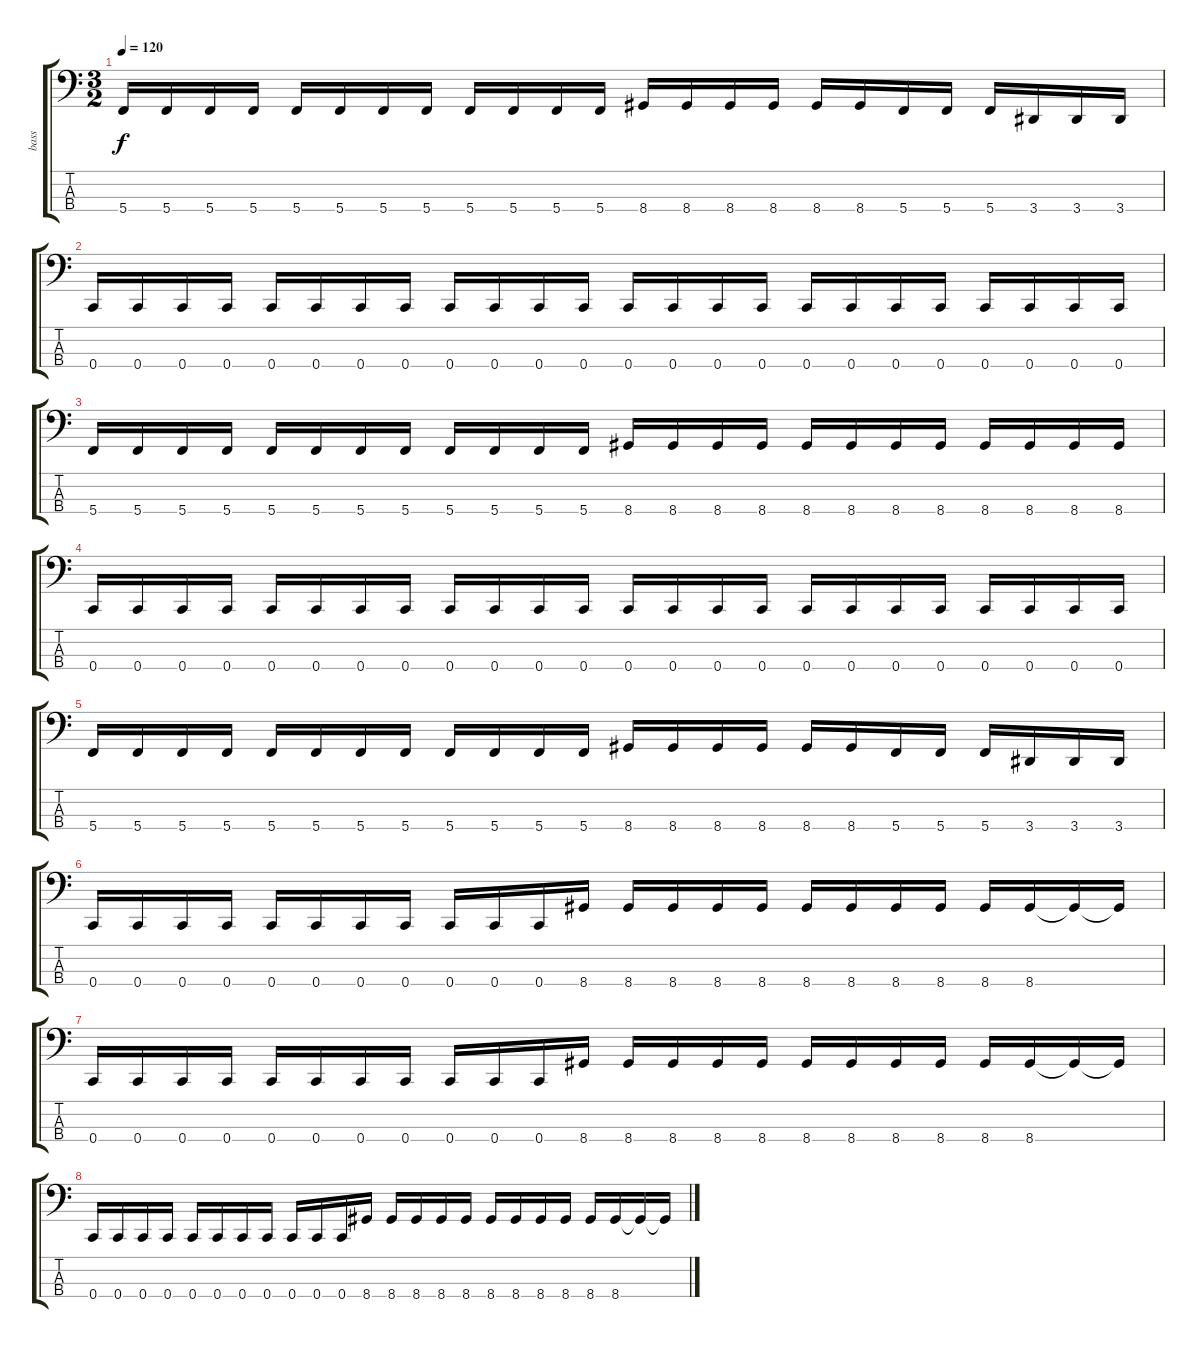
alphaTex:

\track ("bass" "bass") {instrument electricbasspick}
\staff {score tabs}
\tuning (Eb2 Bb1 F1 C1) {hide}
\ts (3 2)
\tempo 120
\clef f4
\ks c
5.4.16{dy f} 5.4.16 5.4.16 5.4.16 5.4.16 5.4.16 5.4.16 5.4.16 5.4.16 5.4.16 5.4.16 5.4.16 8.4.16 8.4.16 8.4.16 8.4.16 8.4.16 8.4.16 5.4.16 5.4.16 5.4.16 3.4.16 3.4.16 3.4.16 |
0.4.16 0.4.16 0.4.16 0.4.16 0.4.16 0.4.16 0.4.16 0.4.16 0.4.16 0.4.16 0.4.16 0.4.16 0.4.16 0.4.16 0.4.16 0.4.16 0.4.16 0.4.16 0.4.16 0.4.16 0.4.16 0.4.16 0.4.16 0.4.16 |
5.4.16 5.4.16 5.4.16 5.4.16 5.4.16 5.4.16 5.4.16 5.4.16 5.4.16 5.4.16 5.4.16 5.4.16 8.4.16 8.4.16 8.4.16 8.4.16 8.4.16 8.4.16 8.4.16 8.4.16 8.4.16 8.4.16 8.4.16 8.4.16 |
0.4.16 0.4.16 0.4.16 0.4.16 0.4.16 0.4.16 0.4.16 0.4.16 0.4.16 0.4.16 0.4.16 0.4.16 0.4.16 0.4.16 0.4.16 0.4.16 0.4.16 0.4.16 0.4.16 0.4.16 0.4.16 0.4.16 0.4.16 0.4.16 |
5.4.16 5.4.16 5.4.16 5.4.16 5.4.16 5.4.16 5.4.16 5.4.16 5.4.16 5.4.16 5.4.16 5.4.16 8.4.16 8.4.16 8.4.16 8.4.16 8.4.16 8.4.16 5.4.16 5.4.16 5.4.16 3.4.16 3.4.16 3.4.16 |
0.4.16 0.4.16 0.4.16 0.4.16 0.4.16 0.4.16 0.4.16 0.4.16 0.4.16 0.4.16 0.4.16 8.4.16 8.4.16 8.4.16 8.4.16 8.4.16 8.4.16 8.4.16 8.4.16 8.4.16 8.4.16 8.4.16 8.4{t}.16 8.4{t}.16 |
0.4.16 0.4.16 0.4.16 0.4.16 0.4.16 0.4.16 0.4.16 0.4.16 0.4.16 0.4.16 0.4.16 8.4.16 8.4.16 8.4.16 8.4.16 8.4.16 8.4.16 8.4.16 8.4.16 8.4.16 8.4.16 8.4.16 8.4{t}.16 8.4{t}.16 |
0.4.16 0.4.16 0.4.16 0.4.16 0.4.16 0.4.16 0.4.16 0.4.16 0.4.16 0.4.16 0.4.16 8.4.16 8.4.16 8.4.16 8.4.16 8.4.16 8.4.16 8.4.16 8.4.16 8.4.16 8.4.16 8.4.16 8.4{t}.16 8.4{t}.16
